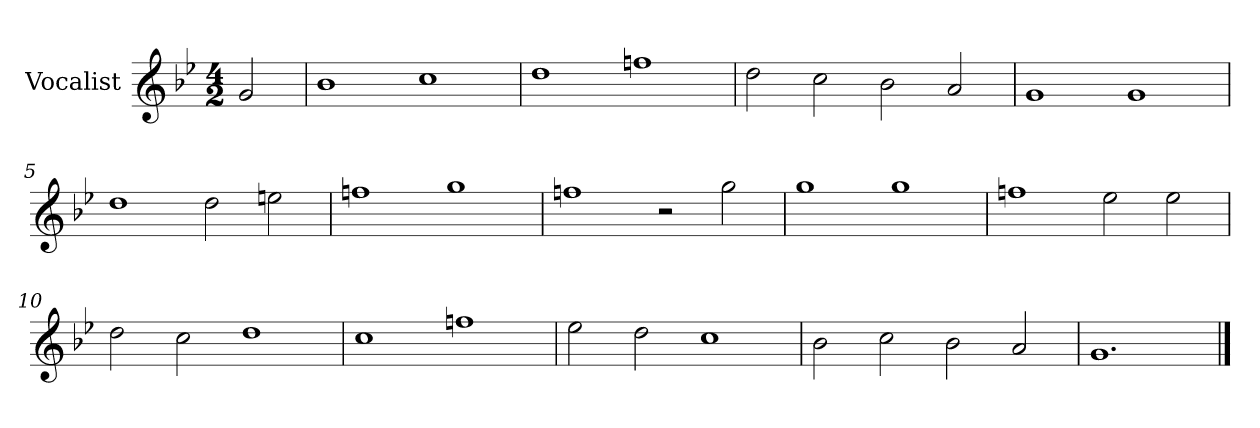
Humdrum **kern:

**kern
*part1
*staff1
*I"Vocalist
*k[b-e-]
*g:
*M4/2
=
2g
=1
1b-
1cc
=2
1dd
1ffn
=3
2dd
2cc
2b-
2a
=4
1g
1g
=5
1dd
2dd
2een
=6
1ffn
1gg
=7
1ffn
2r
2gg
=8
1gg
1gg
=9
1ffn
2ee-
2ee-
=10
2dd
2cc
1dd
=11
1cc
1ffn
=12
2ee-
2dd
1cc
=13
2b-
2cc
2b-
2a
=14
1.g
==
*-
